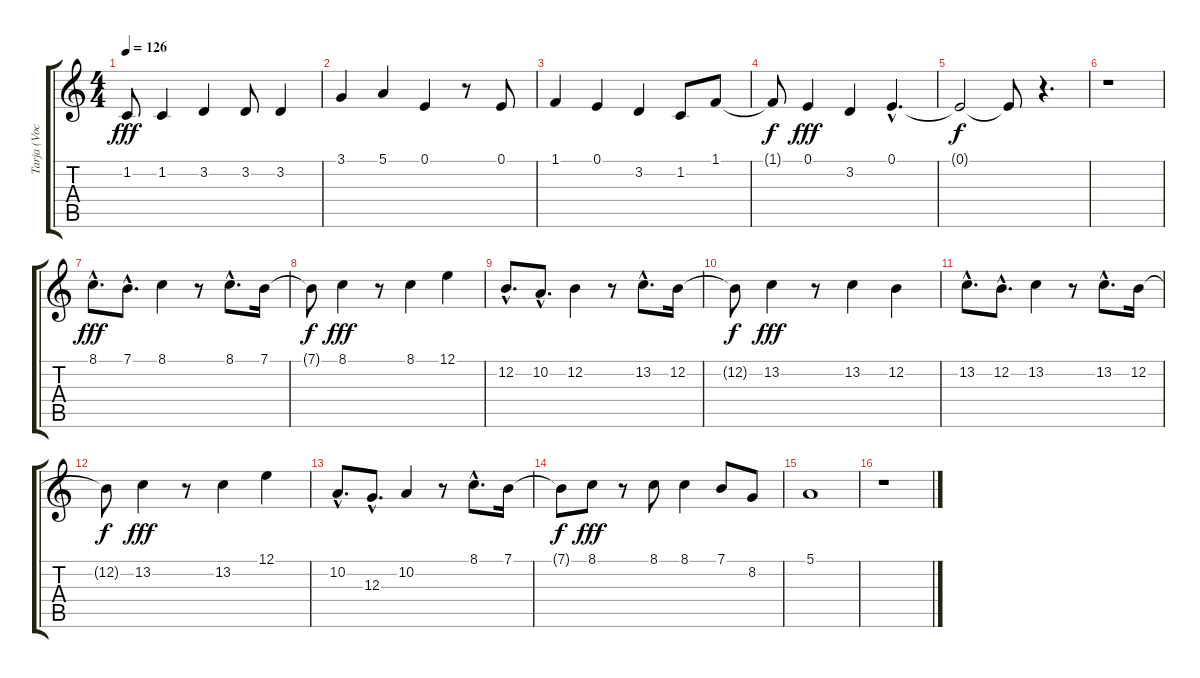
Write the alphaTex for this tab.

\track ("Tarja (Vocals)" "Tarja (Voc") {instrument lead3calliope}
\staff {score tabs}
\tuning (E4 B3 G3 D3 A2 E2) {hide}
\ts (4 4)
\tempo 126
\clef g2
\ks c
1.2.8{dy fff} 1.2.4 3.2.4 3.2.8 3.2.4 |
3.1.4 5.1.4 0.1.4 r.8 0.1.8 |
1.1.4 0.1.4 3.2.4 1.2.8 1.1.8 |
1.1{t}.8{dy f} 0.1.4{dy fff} 3.2.4 0.1{hac}.4{d} |
0.1{t}.2{dy f} 0.1{t}.8 r.4{d} |
r.1 |
8.1{hac}.8{d dy fff} 7.1{hac}.8{d} 8.1.4 r.8 8.1{hac}.8{d} 7.1.16 |
7.1{t}.8{dy f} 8.1.4{dy fff} r.8 8.1.4 12.1.4 |
12.2{hac}.8{d} 10.2{hac}.8{d} 12.2.4 r.8 13.2{hac}.8{d} 12.2.16 |
12.2{t}.8{dy f} 13.2.4{dy fff} r.8 13.2.4 12.2.4 |
13.2{hac}.8{d} 12.2{hac}.8{d} 13.2.4 r.8 13.2{hac}.8{d} 12.2.16 |
12.2{t}.8{dy f} 13.2.4{dy fff} r.8 13.2.4 12.1.4 |
10.2{hac}.8{d} 12.3{hac}.8{d} 10.2.4 r.8 8.1{hac}.8{d} 7.1.16 |
7.1{t}.8{dy f} 8.1.8{dy fff} r.8 8.1.8 8.1.4 7.1.8 8.2.8 |
5.1.1 |
r.1
